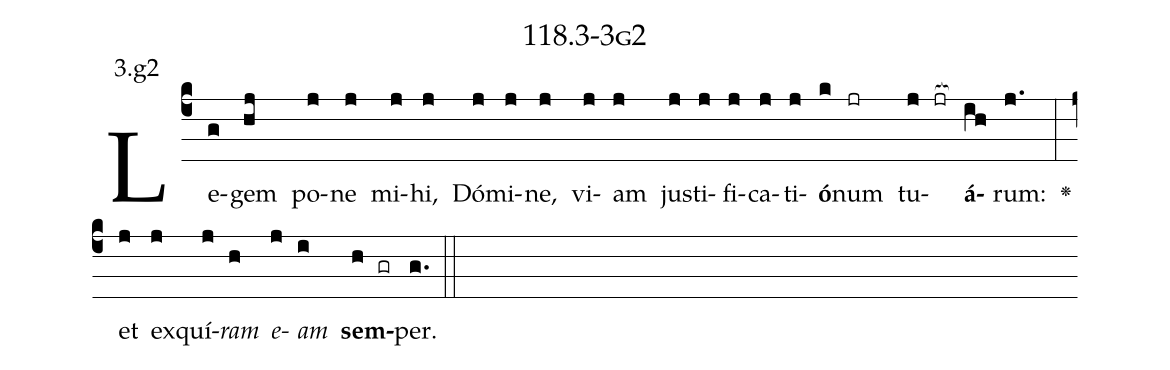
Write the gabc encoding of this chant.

name: 118.3-3g2;
annotation: 3.g2;
%%
(c4)Le(g)gem(hj) po(j)ne(j) mi(j)hi,(j) Dó(j)mi(j)ne,(j) vi(j)am(j) jus(j)ti(j)fi(j)ca(j)ti(j)<b>ó</b>(k)num(jr) tu(j jr[ocb:1{])<b>á</b>(ih[ocb:0}])rum:(j.) <v>\greheightstar</v>(:) et(j) ex(j)quí(j)<i>ram</i>(h) <i>e</i>(j)<i>am</i>(i) <b>sem</b>(h gr)per.(g.) (::)


%E(j) u(h) o(j) u(i) a(h) e.(g.) (::)
